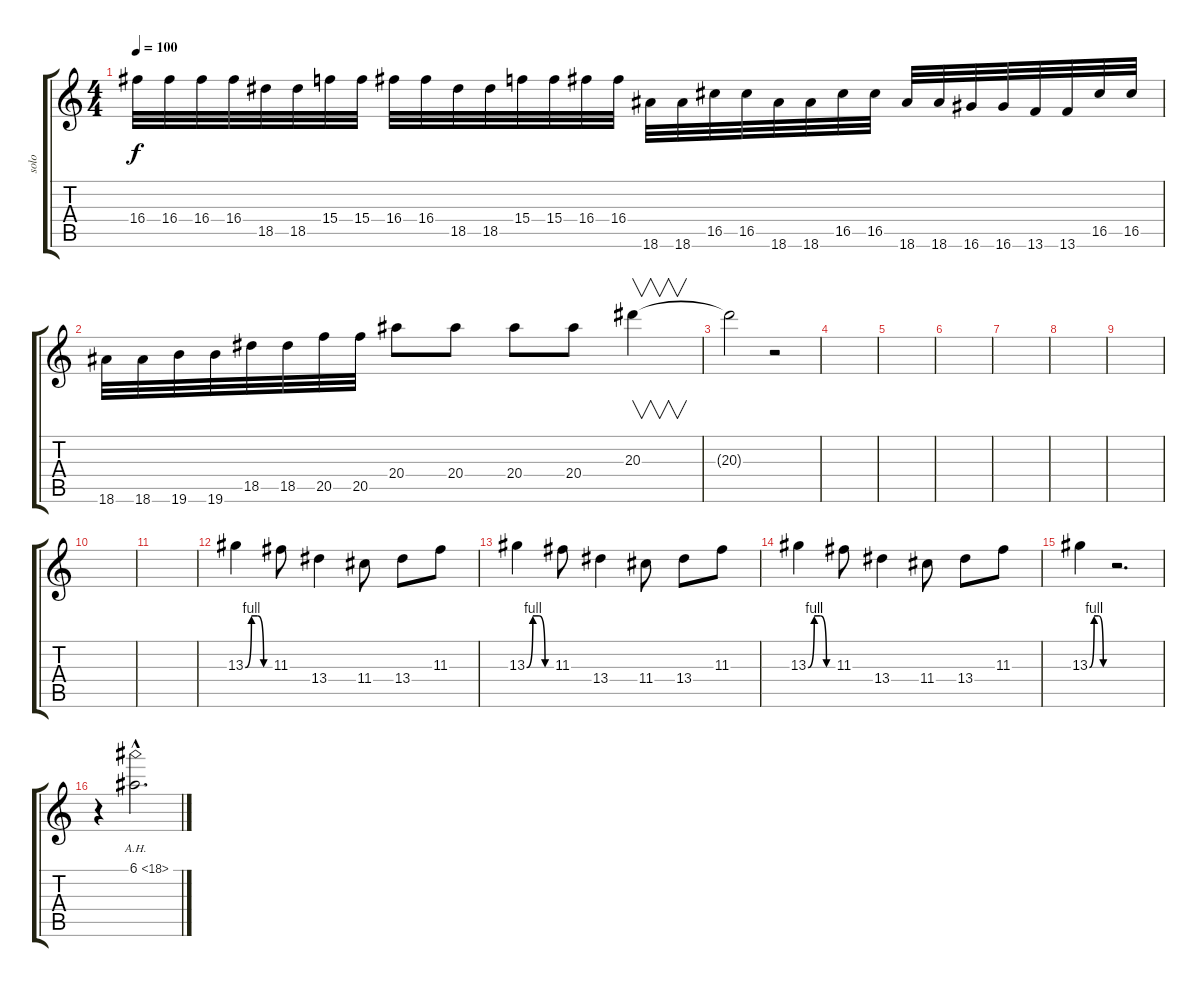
\track ("solo" "solo") {instrument overdrivenguitar}
\staff {score tabs}
\tuning (E4 B3 G3 D3 A2 E2) {hide}
\ts (4 4)
\tempo 100
\clef g2
\ks c
16.4.32{dy f} 16.4.32 16.4.32 16.4.32 18.5.32 18.5.32 15.4.32 15.4.32 16.4.32 16.4.32 18.5.32 18.5.32 15.4.32 15.4.32 16.4.32 16.4.32 18.6.32 18.6.32 16.5.32 16.5.32 18.6.32 18.6.32 16.5.32 16.5.32 18.6.32 18.6.32 16.6.32 16.6.32 13.6.32 13.6.32 16.5.32 16.5.32 |
18.6.32 18.6.32 19.6.32 19.6.32 18.5.32 18.5.32 20.5.32 20.5.32 20.4.8 20.4.8 20.4.8 20.4.8 20.3.4{v} |
20.3{t}.2 r.2 |
|
|
|
|
|
|
|
|
13.3{be (custom 0 0 15 4 30 4 45 0 60 0)}.4{volume 10} 11.3.8 13.4.4 11.4.8 13.4.8 11.3.8 |
13.3{be (custom 0 0 15 4 30 4 45 0 60 0)}.4 11.3.8 13.4.4 11.4.8 13.4.8 11.3.8 |
13.3{be (custom 0 0 15 4 30 4 45 0 60 0)}.4 11.3.8 13.4.4 11.4.8 13.4.8 11.3.8 |
13.3{be (custom 0 0 15 4 30 4 45 0 60 0)}.4 r.2{d} |
r.4 6.1{ah 12 hac}.2{d}
